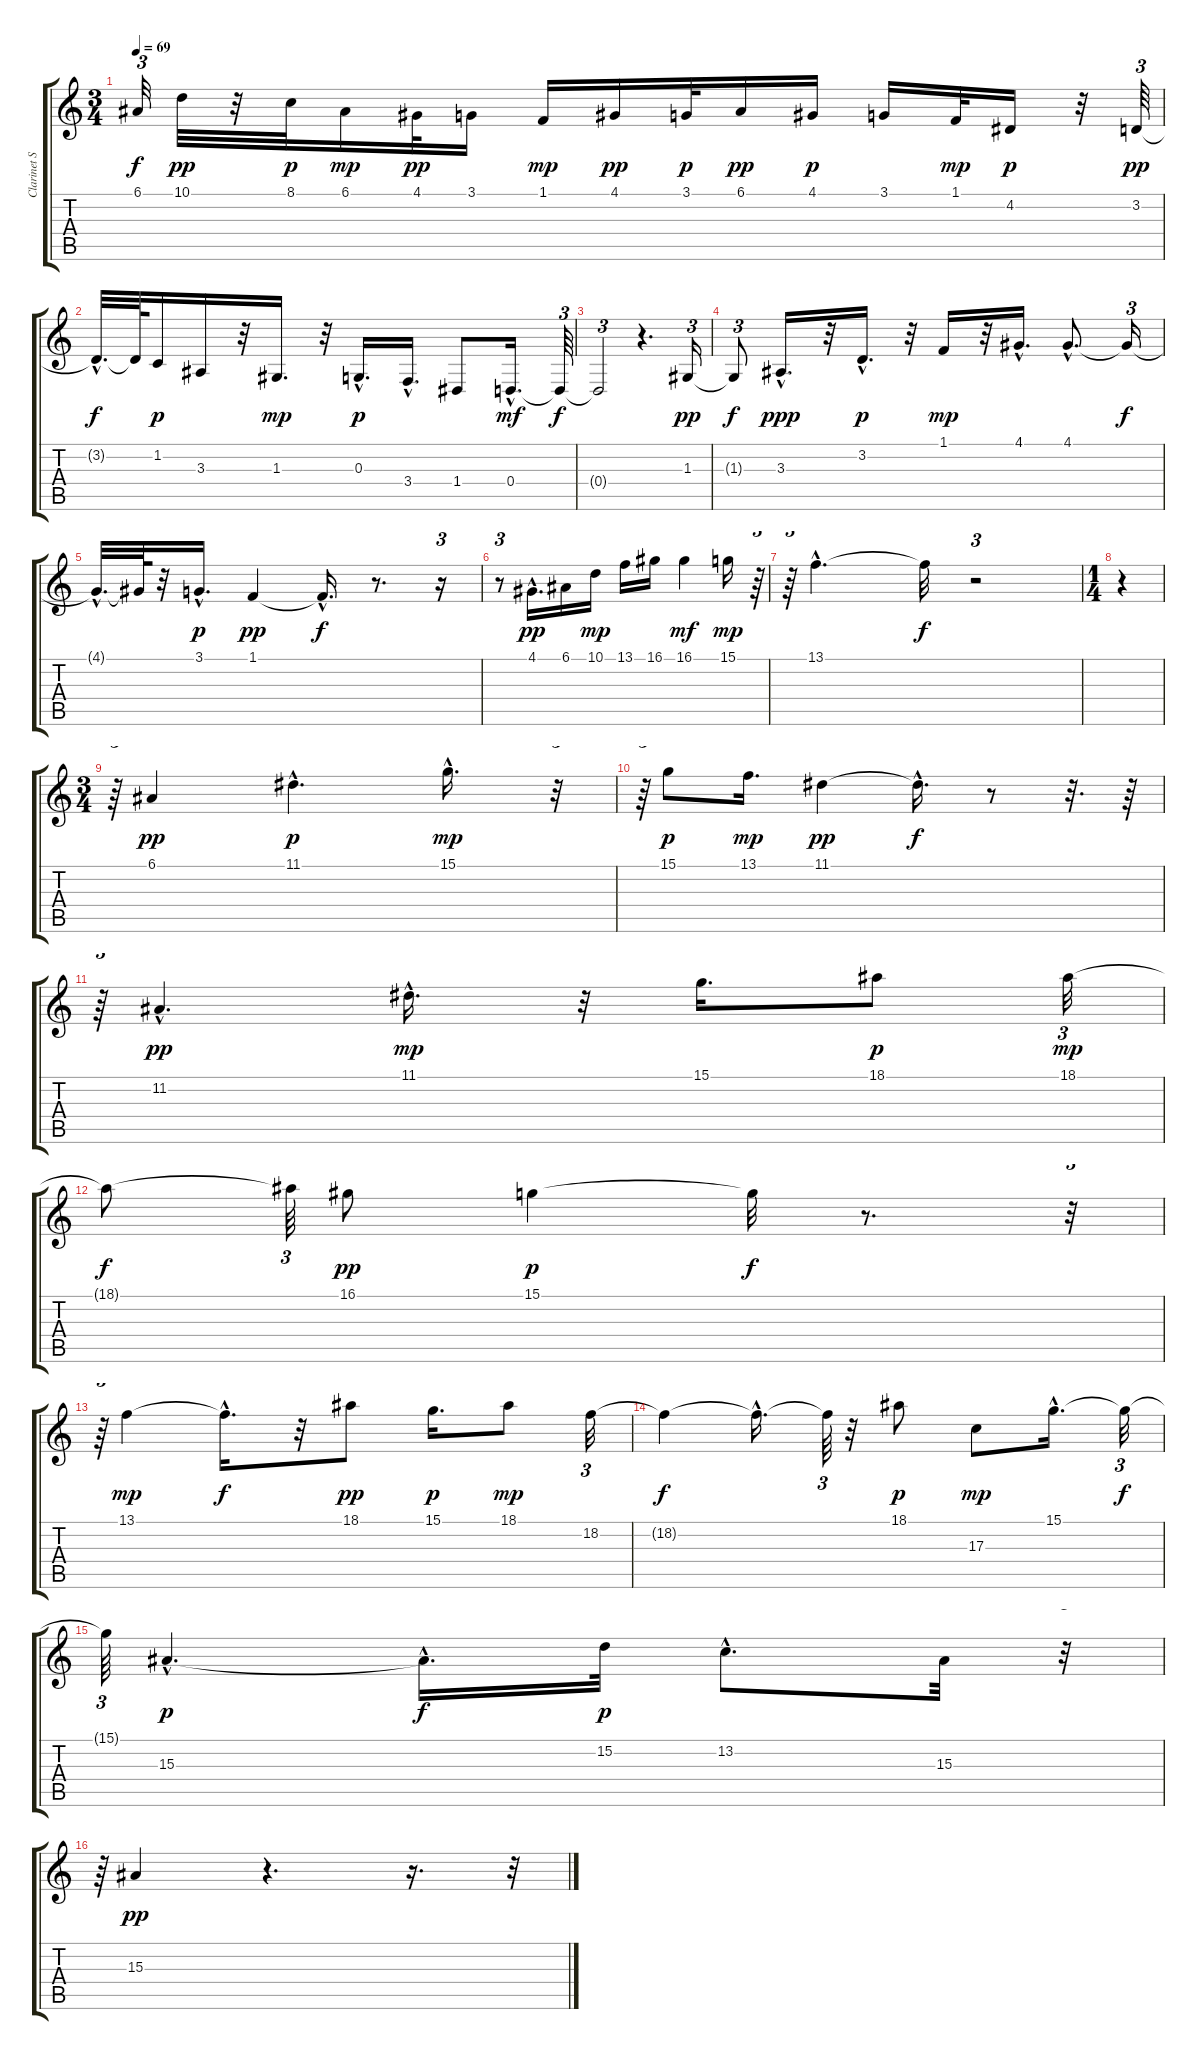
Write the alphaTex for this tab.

\track ("Clarinet Solo       " "Clarinet S") {instrument clarinet}
\staff {score tabs}
\tuning (E4 B3 G3 D3 A2 E2) {hide}
\ts (3 4)
\tempo 69
\clef g2
\ks c
6.1{t}.32{tu (3 2) dy f} 10.1.32{dy pp} r.32 8.1.32{dy p} 6.1.16{dy mp} 4.1.32{dy pp} 3.1.16 1.1.16{dy mp} 4.1.16{dy pp} 3.1.32{dy p} 6.1.16{dy pp} 4.1.16{dy p} 3.1.16 1.1.32{dy mp} 4.2.16{dy p} r.32 3.2.64{tu (3 2) dy pp} |
3.2{hac t}.32{d dy f} 3.2{t}.64 1.2.16{dy p} 3.3.16 r.32 1.3.16{d dy mp} r.32 0.3{hac}.16{d dy p} 3.4{hac}.16{d} 1.4.8 0.4{hac}.16{d dy mf} 0.4{t}.64{tu (3 2) dy f} |
0.4{t}.2{tu (3 2)} r.4{d} 1.3.16{tu (3 2) dy pp} |
1.3{t}.8{tu (3 2) dy f} 3.3{hac}.16{d dy ppp} r.32 3.2{hac}.16{d dy p} r.32 1.1.16{dy mp} r.32 4.1{hac}.16{d} 4.1{hac}.8{d} 4.1{t}.16{tu (3 2) dy f} |
4.1{hac t}.32{d} 4.1{t}.64 r.32 3.1{hac}.16{d dy p} 1.1.4{dy pp} 1.1{hac t}.16{d dy f} r.8{d} r.16{tu (3 2)} |
r.8{tu (3 2)} 4.1{hac}.16{d dy pp} 6.1.16 10.1.16{dy mp} 13.1.16 16.1.16 16.1.4{dy mf} 15.1.16{dy mp} r.64{tu (3 2)} |
r.64{tu (3 2)} 13.1{hac}.4{d} 13.1{t}.32{dy f} r.2{tu (3 2)} |
\ts (1 4)
r.4 |
\ts (3 4)
r.64{tu (3 2)} 6.1.4{dy pp} 11.1{hac}.4{d dy p} 15.1{hac}.16{d dy mp} r.32{tu (3 2)} |
r.64{tu (3 2)} 15.1.8{dy p} 13.1.16{d dy mp} 11.1.4{dy pp} 11.1{hac t}.16{d dy f} r.8 r.32{d} r.64 |
r.64{tu (3 2)} 11.2{hac}.4{d dy pp} 11.1{hac}.16{d dy mp} r.32 15.1.16{d} 18.1.8{dy p} 18.1.32{tu (3 2) dy mp} |
18.1{t}.8{dy f} 18.1{t}.64{tu (3 2)} 16.1.8{dy pp} 15.1.4{dy p} 15.1{t}.32{dy f} r.8{d} r.32{tu (3 2)} |
r.64{tu (3 2)} 13.1.4{dy mp} 13.1{hac t}.16{d dy f} r.32 18.1.8{dy pp} 15.1.16{d dy p} 18.1.8{dy mp} 18.2.32{tu (3 2)} |
18.2{t}.4{dy f} 18.2{hac t}.16{d} 18.2{t}.64{tu (3 2)} r.32 18.1.8{dy p} 17.3.8{dy mp} 15.1{hac}.16{d} 15.1{t}.32{tu (3 2) dy f} |
15.1{t}.64{tu (3 2)} 15.3{hac}.4{d dy p} 15.3{hac t}.16{d dy f} 15.2.32{dy p} 13.2{hac}.8{d} 15.3.32 r.32{tu (3 2)} |
r.64{tu (3 2)} 15.3.4{dy pp} r.4{d} r.16{d} r.32{tu (3 2)}
